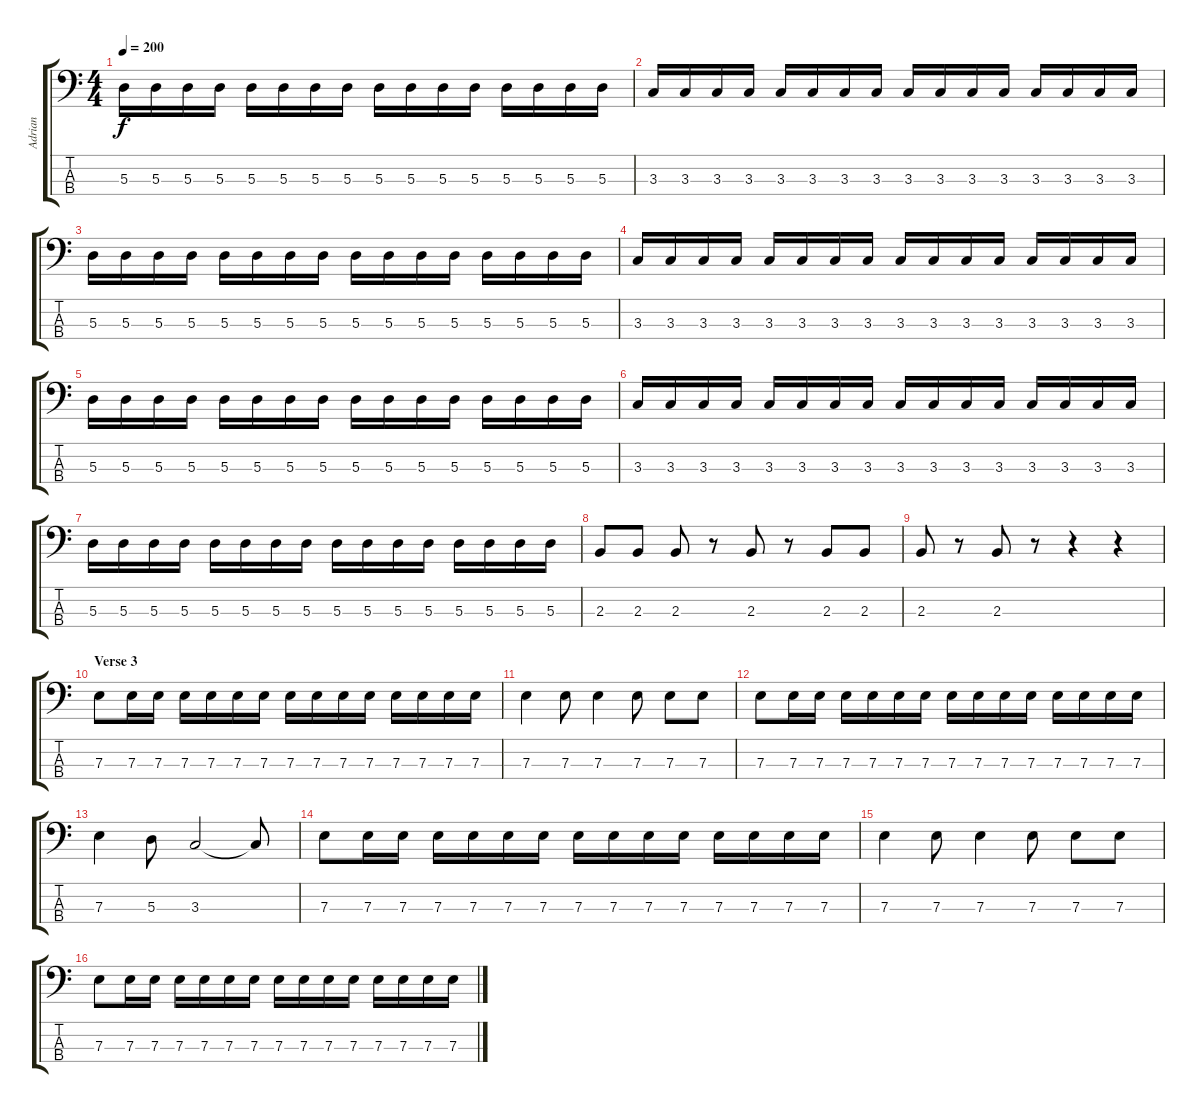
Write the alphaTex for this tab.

\track ("Adrian" "Adrian") {instrument electricbasspick}
\staff {score tabs}
\tuning (G2 D2 A1 E1) {hide}
\ts (4 4)
\tempo 200
\clef f4
\ks c
5.3.16{dy f} 5.3.16 5.3.16 5.3.16 5.3.16 5.3.16 5.3.16 5.3.16 5.3.16 5.3.16 5.3.16 5.3.16 5.3.16 5.3.16 5.3.16 5.3.16 |
3.3.16 3.3.16 3.3.16 3.3.16 3.3.16 3.3.16 3.3.16 3.3.16 3.3.16 3.3.16 3.3.16 3.3.16 3.3.16 3.3.16 3.3.16 3.3.16 |
5.3.16 5.3.16 5.3.16 5.3.16 5.3.16 5.3.16 5.3.16 5.3.16 5.3.16 5.3.16 5.3.16 5.3.16 5.3.16 5.3.16 5.3.16 5.3.16 |
3.3.16 3.3.16 3.3.16 3.3.16 3.3.16 3.3.16 3.3.16 3.3.16 3.3.16 3.3.16 3.3.16 3.3.16 3.3.16 3.3.16 3.3.16 3.3.16 |
5.3.16 5.3.16 5.3.16 5.3.16 5.3.16 5.3.16 5.3.16 5.3.16 5.3.16 5.3.16 5.3.16 5.3.16 5.3.16 5.3.16 5.3.16 5.3.16 |
3.3.16 3.3.16 3.3.16 3.3.16 3.3.16 3.3.16 3.3.16 3.3.16 3.3.16 3.3.16 3.3.16 3.3.16 3.3.16 3.3.16 3.3.16 3.3.16 |
5.3.16 5.3.16 5.3.16 5.3.16 5.3.16 5.3.16 5.3.16 5.3.16 5.3.16 5.3.16 5.3.16 5.3.16 5.3.16 5.3.16 5.3.16 5.3.16 |
2.3.8 2.3.8 2.3.8 r.8 2.3.8 r.8 2.3.8 2.3.8 |
2.3.8 r.8 2.3.8 r.8 r.4 r.4 |
\section ("" "Verse 3")
7.3.8 7.3.16 7.3.16 7.3.16 7.3.16 7.3.16 7.3.16 7.3.16 7.3.16 7.3.16 7.3.16 7.3.16 7.3.16 7.3.16 7.3.16 |
7.3.4 7.3.8 7.3.4 7.3.8 7.3.8 7.3.8 |
7.3.8 7.3.16 7.3.16 7.3.16 7.3.16 7.3.16 7.3.16 7.3.16 7.3.16 7.3.16 7.3.16 7.3.16 7.3.16 7.3.16 7.3.16 |
7.3.4 5.3.8 3.3.2 3.3{t}.8 |
7.3.8 7.3.16 7.3.16 7.3.16 7.3.16 7.3.16 7.3.16 7.3.16 7.3.16 7.3.16 7.3.16 7.3.16 7.3.16 7.3.16 7.3.16 |
7.3.4 7.3.8 7.3.4 7.3.8 7.3.8 7.3.8 |
7.3.8 7.3.16 7.3.16 7.3.16 7.3.16 7.3.16 7.3.16 7.3.16 7.3.16 7.3.16 7.3.16 7.3.16 7.3.16 7.3.16 7.3.16
